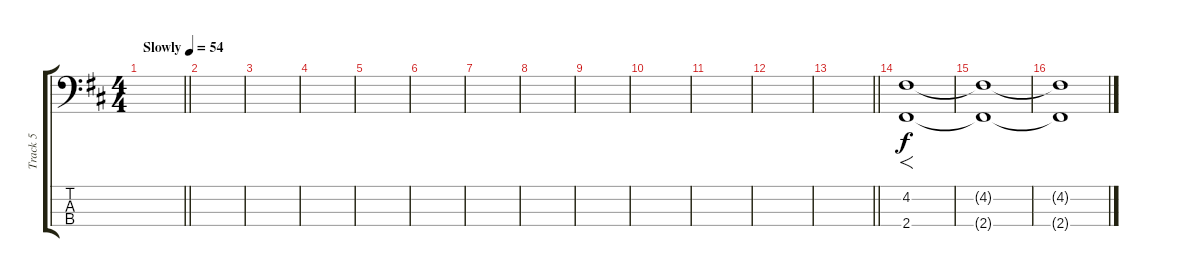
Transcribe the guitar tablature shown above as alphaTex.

\track ("Track 5" "Track 5") {instrument electricbassfinger}
\staff {score tabs}
\tuning (G2 D2 A1 E1) {hide}
\ts (4 4)
\tempo (54 "Slowly")
\clef f4
\barLineRight lightlight
\ks d
|
|
|
|
|
|
|
|
|
|
|
|
\barLineRight lightlight
|
(4.2 2.4).1{f} |
(4.2{t} 2.4{t}).1{dy f} |
(4.2{t} 2.4{t}).1
